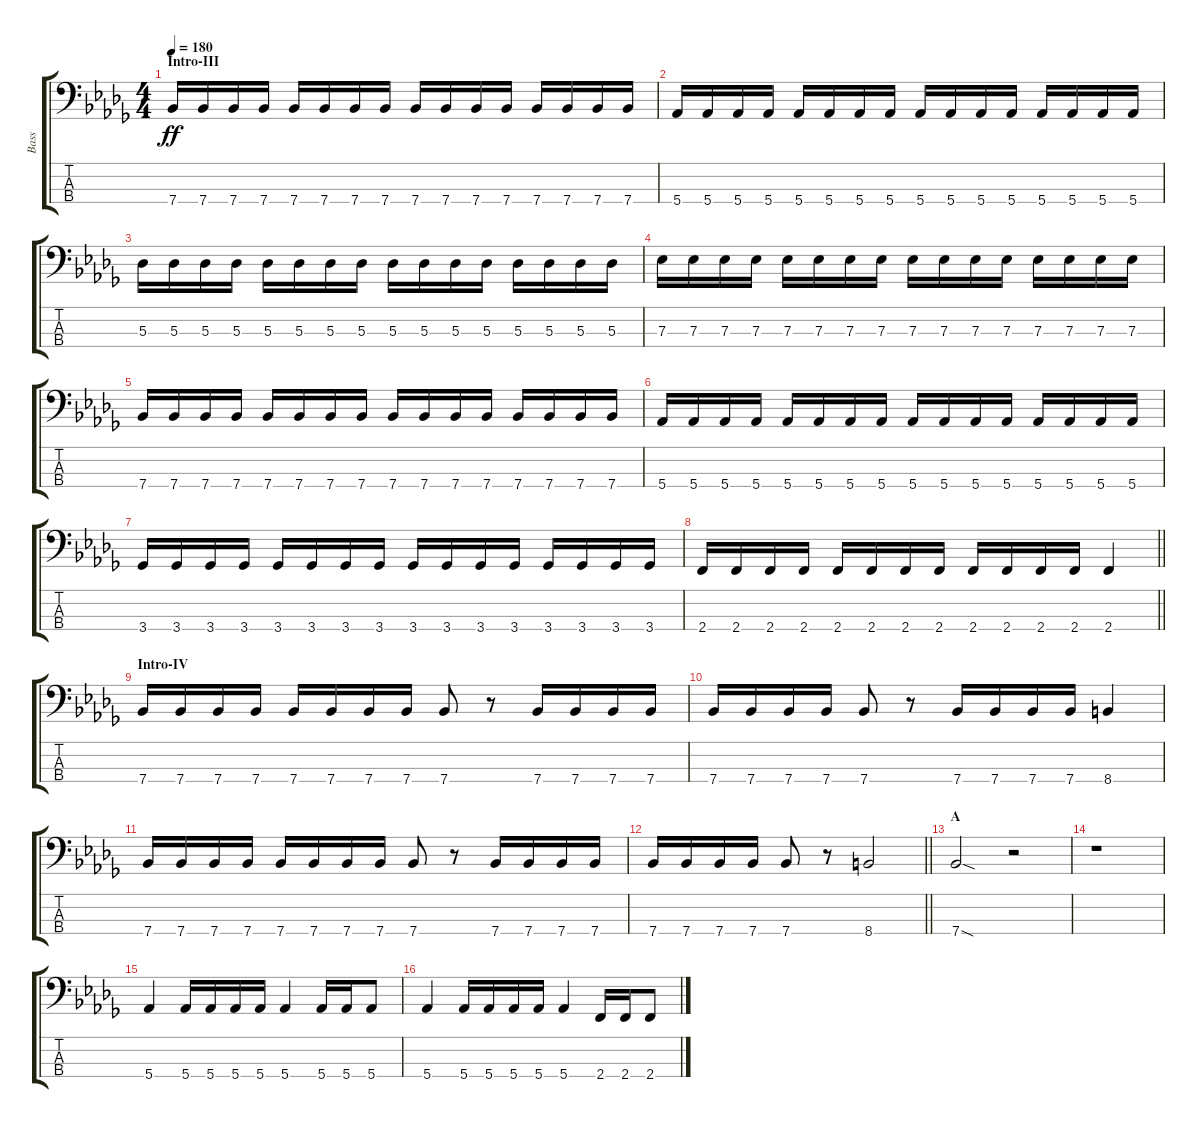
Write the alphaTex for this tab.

\track ("Bass" "Bass") {instrument electricbasspick}
\staff {score tabs}
\tuning (Gb2 Db2 Ab1 Eb1) {hide}
\ts (4 4)
\section ("" "Intro-III")
\tempo 180
\clef f4
\ks db
7.4.16{dy ff} 7.4.16 7.4.16 7.4.16 7.4.16 7.4.16 7.4.16 7.4.16 7.4.16 7.4.16 7.4.16 7.4.16 7.4.16 7.4.16 7.4.16 7.4.16 |
5.4.16 5.4.16 5.4.16 5.4.16 5.4.16 5.4.16 5.4.16 5.4.16 5.4.16 5.4.16 5.4.16 5.4.16 5.4.16 5.4.16 5.4.16 5.4.16 |
5.3.16 5.3.16 5.3.16 5.3.16 5.3.16 5.3.16 5.3.16 5.3.16 5.3.16 5.3.16 5.3.16 5.3.16 5.3.16 5.3.16 5.3.16 5.3.16 |
7.3.16 7.3.16 7.3.16 7.3.16 7.3.16 7.3.16 7.3.16 7.3.16 7.3.16 7.3.16 7.3.16 7.3.16 7.3.16 7.3.16 7.3.16 7.3.16 |
7.4.16 7.4.16 7.4.16 7.4.16 7.4.16 7.4.16 7.4.16 7.4.16 7.4.16 7.4.16 7.4.16 7.4.16 7.4.16 7.4.16 7.4.16 7.4.16 |
5.4.16 5.4.16 5.4.16 5.4.16 5.4.16 5.4.16 5.4.16 5.4.16 5.4.16 5.4.16 5.4.16 5.4.16 5.4.16 5.4.16 5.4.16 5.4.16 |
3.4.16 3.4.16 3.4.16 3.4.16 3.4.16 3.4.16 3.4.16 3.4.16 3.4.16 3.4.16 3.4.16 3.4.16 3.4.16 3.4.16 3.4.16 3.4.16 |
\barLineRight lightlight
2.4.16 2.4.16 2.4.16 2.4.16 2.4.16 2.4.16 2.4.16 2.4.16 2.4.16 2.4.16 2.4.16 2.4.16 2.4.4 |
\section ("" "Intro-IV")
7.4.16 7.4.16 7.4.16 7.4.16 7.4.16 7.4.16 7.4.16 7.4.16 7.4.8 r.8 7.4.16 7.4.16 7.4.16 7.4.16 |
7.4.16 7.4.16 7.4.16 7.4.16 7.4.8 r.8 7.4.16 7.4.16 7.4.16 7.4.16 8.4.4 |
7.4.16 7.4.16 7.4.16 7.4.16 7.4.16 7.4.16 7.4.16 7.4.16 7.4.8 r.8 7.4.16 7.4.16 7.4.16 7.4.16 |
\barLineRight lightlight
7.4.16 7.4.16 7.4.16 7.4.16 7.4.8 r.8 8.4.2 |
\section ("" "A")
7.4{sod}.2 r.2 |
r.1 |
5.4.4 5.4.16 5.4.16 5.4.16 5.4.16 5.4.4 5.4.16 5.4.16 5.4.8 |
5.4.4 5.4.16 5.4.16 5.4.16 5.4.16 5.4.4 2.4.16 2.4.16 2.4.8
